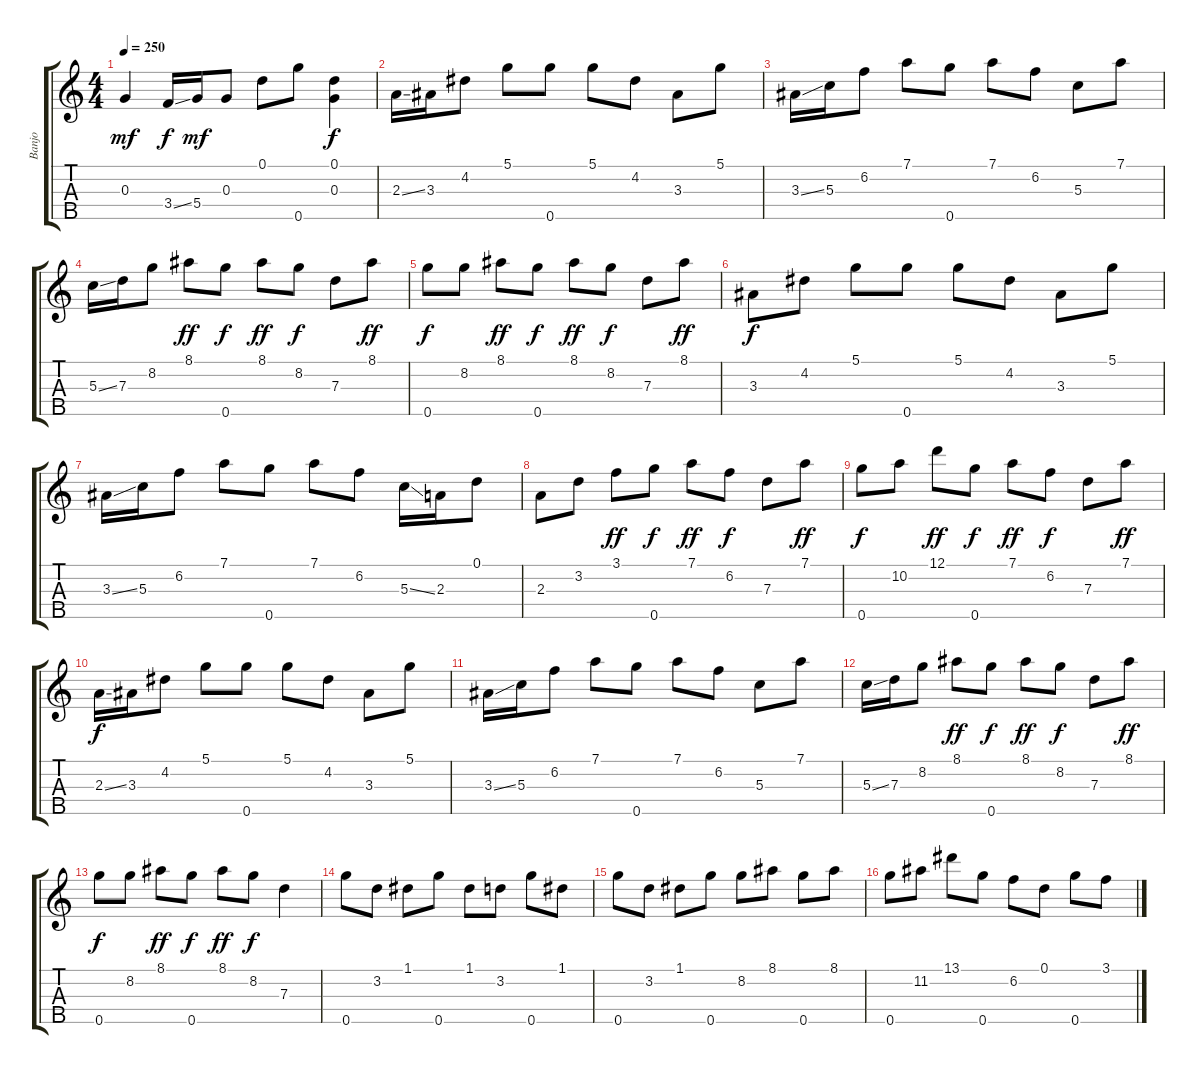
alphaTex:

\track ("Banjo" "Banjo") {instrument banjo}
\staff {score tabs}
\tuning (D4 B3 G3 D3 G4) {hide}
\displaytranspose 12
\ts (4 4)
\tempo 250
\clef g2
\ks c
0.3.4{dy mf} 3.4{ss}.16{dy f} 5.4.16{dy mf} 0.3.8 0.1.8 0.5.8 (0.1 0.3).4{dy f} |
2.3{ss}.16 3.3.16 4.2.8 5.1.8 0.5.8 5.1.8 4.2.8 3.3.8 5.1.8 |
3.3{ss}.16 5.3.16 6.2.8 7.1.8 0.5.8 7.1.8 6.2.8 5.3.8 7.1.8 |
5.3{ss}.16 7.3.16 8.2.8 8.1.8{dy ff} 0.5.8{dy f} 8.1.8{dy ff} 8.2.8{dy f} 7.3.8 8.1.8{dy ff} |
0.5.8{dy f} 8.2.8 8.1.8{dy ff} 0.5.8{dy f} 8.1.8{dy ff} 8.2.8{dy f} 7.3.8 8.1.8{dy ff} |
3.3.8{dy f} 4.2.8 5.1.8 0.5.8 5.1.8 4.2.8 3.3.8 5.1.8 |
3.3{ss}.16 5.3.16 6.2.8 7.1.8 0.5.8 7.1.8 6.2.8 5.3{ss}.16 2.3.16 0.1.8 |
2.3.8 3.2.8 3.1.8{dy ff} 0.5.8{dy f} 7.1.8{dy ff} 6.2.8{dy f} 7.3.8 7.1.8{dy ff} |
0.5.8{dy f} 10.2.8 12.1.8{dy ff} 0.5.8{dy f} 7.1.8{dy ff} 6.2.8{dy f} 7.3.8 7.1.8{dy ff} |
2.3{ss}.16{dy f} 3.3.16 4.2.8 5.1.8 0.5.8 5.1.8 4.2.8 3.3.8 5.1.8 |
3.3{ss}.16 5.3.16 6.2.8 7.1.8 0.5.8 7.1.8 6.2.8 5.3.8 7.1.8 |
5.3{ss}.16 7.3.16 8.2.8 8.1.8{dy ff} 0.5.8{dy f} 8.1.8{dy ff} 8.2.8{dy f} 7.3.8 8.1.8{dy ff} |
0.5.8{dy f} 8.2.8 8.1.8{dy ff} 0.5.8{dy f} 8.1.8{dy ff} 8.2.8{dy f} 7.3.4 |
0.5.8 3.2.8 1.1.8 0.5.8 1.1.8 3.2.8 0.5.8 1.1.8 |
0.5.8 3.2.8 1.1.8 0.5.8 8.2.8 8.1.8 0.5.8 8.1.8 |
0.5.8 11.2.8 13.1.8 0.5.8 6.2.8 0.1.8 0.5.8 3.1.8
